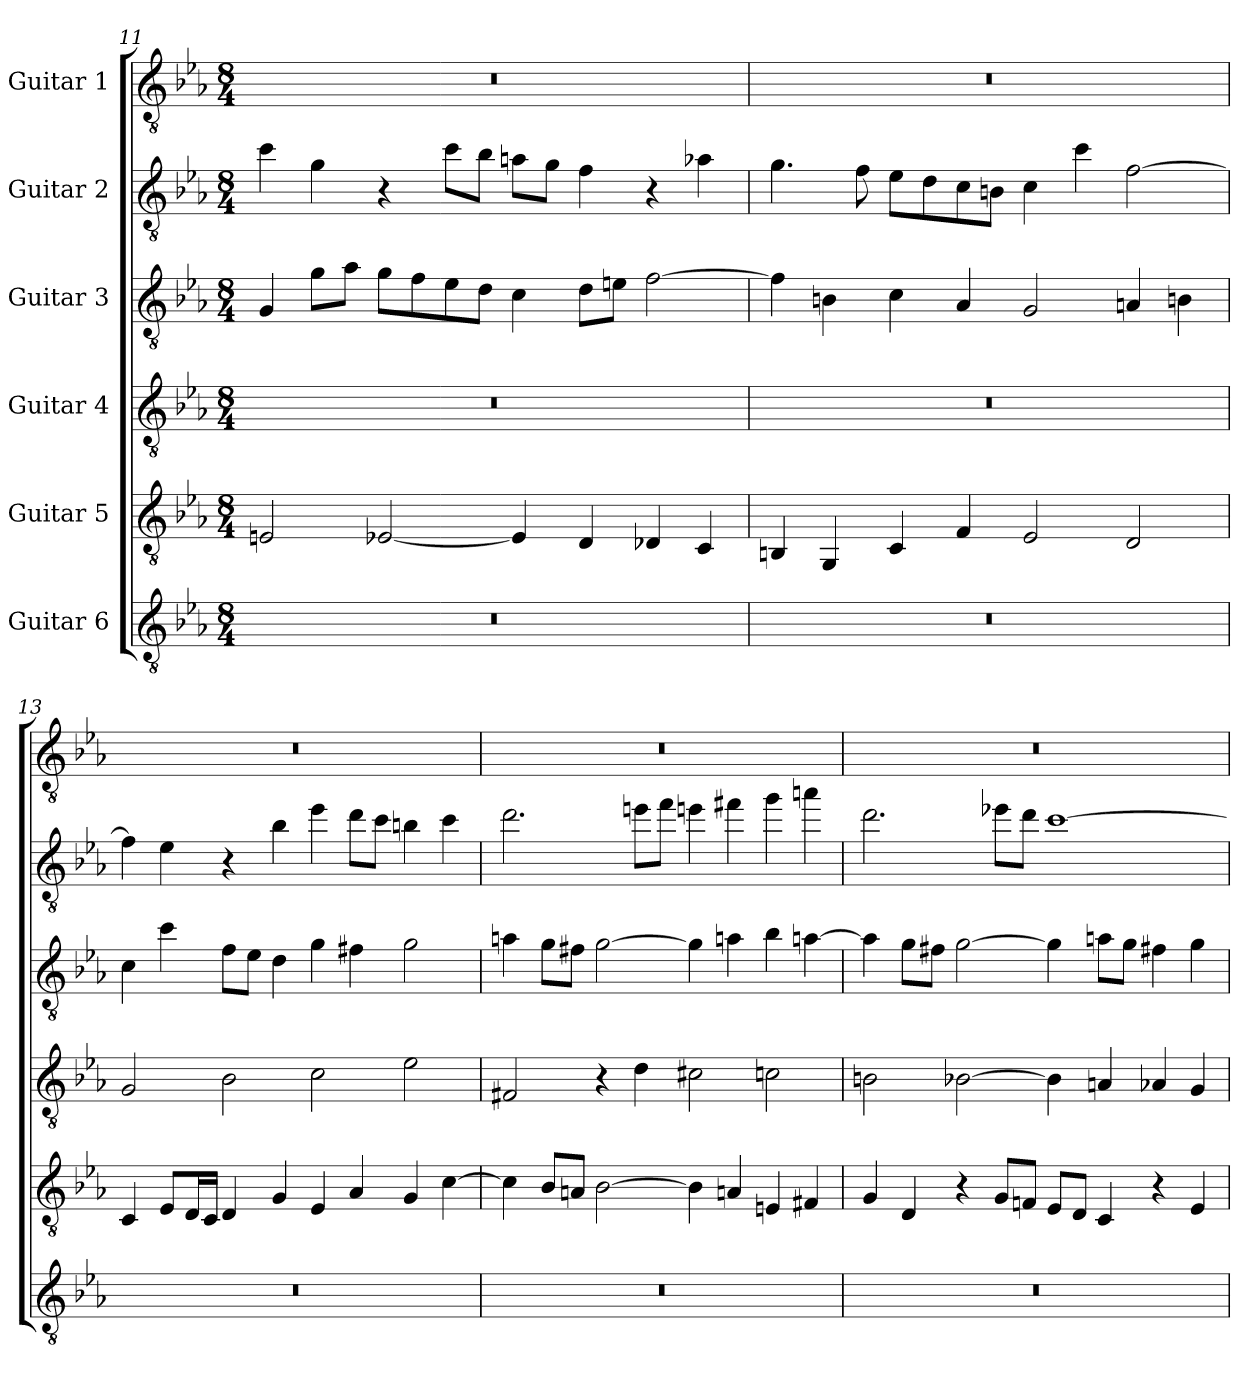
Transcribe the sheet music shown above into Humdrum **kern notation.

**kern	**kern	**kern	**kern	**kern	**kern
*part6	*part5	*part4	*part3	*part2	*part1
*staff6	*staff5	*staff4	*staff3	*staff2	*staff1
*I"Guitar 6	*I"Guitar 5	*I"Guitar 4	*I"Guitar 3	*I"Guitar 2	*I"Guitar 1
*clefGv2	*clefGv2	*clefGv2	*clefGv2	*clefGv2	*clefGv2
*k[b-e-a-]	*k[b-e-a-]	*k[b-e-a-]	*k[b-e-a-]	*k[b-e-a-]	*k[b-e-a-]
*M8/4	*M8/4	*M8/4	*M8/4	*M8/4	*M8/4
=11	=11	=11	=11	=11	=11
0r	2En/	0r	4G/	4cc\	0r
.	.	.	8g\L	4g\	.
.	.	.	8a-\J	.	.
.	[2E-X/	.	8g\L	4r	.
.	.	.	8f\	.	.
.	.	.	8e-\	8cc\L	.
.	.	.	8d\J	8b-\J	.
.	4E-/]	.	4c\	8an\L	.
.	.	.	.	8g\J	.
.	4D/	.	8d\L	4f\	.
.	.	.	8en\J	.	.
.	4D-X/	.	[2f\	4r	.
.	4C/	.	.	4a-X\	.
=12	=12	=12	=12	=12	=12
0r	4BBn/	0r	4f\]	4.g\	0r
.	4GG/	.	4Bn\	.	.
.	.	.	.	8f\	.
.	4C/	.	4c\	8e-\L	.
.	.	.	.	8d\	.
.	4F/	.	4A-/	8c\	.
.	.	.	.	8Bn\J	.
.	2E-/	.	2G/	4c\	.
.	.	.	.	4cc\	.
.	2D/	.	4An/	[2f\	.
.	.	.	4Bn\	.	.
=13	=13	=13	=13	=13	=13
0r	4C/	2G/	4c\	4f\]	0r
.	8E-/L	.	4cc\	4e-\	.
.	16D/L	.	.	.	.
.	16C/JJ	.	.	.	.
.	4D/	2B-\	8f\L	4r	.
.	.	.	8e-\J	.	.
.	4G/	.	4d\	4b-\	.
.	4E-/	2c\	4g\	4ee-\	.
.	4A-/	.	4f#X\	8dd\L	.
.	.	.	.	8cc\J	.
.	4G/	2e-\	2g\	4bn\	.
.	[4c\	.	.	4cc\	.
!!LO:LB:g=z
=14	=14	=14	=14	=14	=14
0r	4c\]	2F#X/	4an\	2.dd\	0r
.	8B-/L	.	8g\L	.	.
.	8An/J	.	8f#X\J	.	.
.	[2B-\	4r	[2g\	.	.
.	.	4d\	.	8een\L	.
.	.	.	.	8ff\J	.
.	4B-\]	2c#X\	4g\]	4een\	.
.	4An/	.	4an\	4ff#X\	.
.	4En/	2cn\	4b-\	4gg\	.
.	4F#X/	.	[4an\	4aan\	.
=15	=15	=15	=15	=15	=15
0r	4G/	2Bn\	4a\]	2.dd\	0r
.	4D/	.	8g\L	.	.
.	.	.	8f#X\J	.	.
.	4r	[2B-X\	[2g\	.	.
.	8G/L	.	.	8ee-X\L	.
.	8Fn/J	.	.	8dd\J	.
.	8E-/L	4B-\]	4g\]	[1cc	.
.	8D/J	.	.	.	.
.	4C/	4An/	8an\L	.	.
.	.	.	8g\J	.	.
.	4r	4A-X/	4f#X\	.	.
.	4E-/	4G/	4g\	.	.
=	=	=	=	=	=
*-	*-	*-	*-	*-	*-
